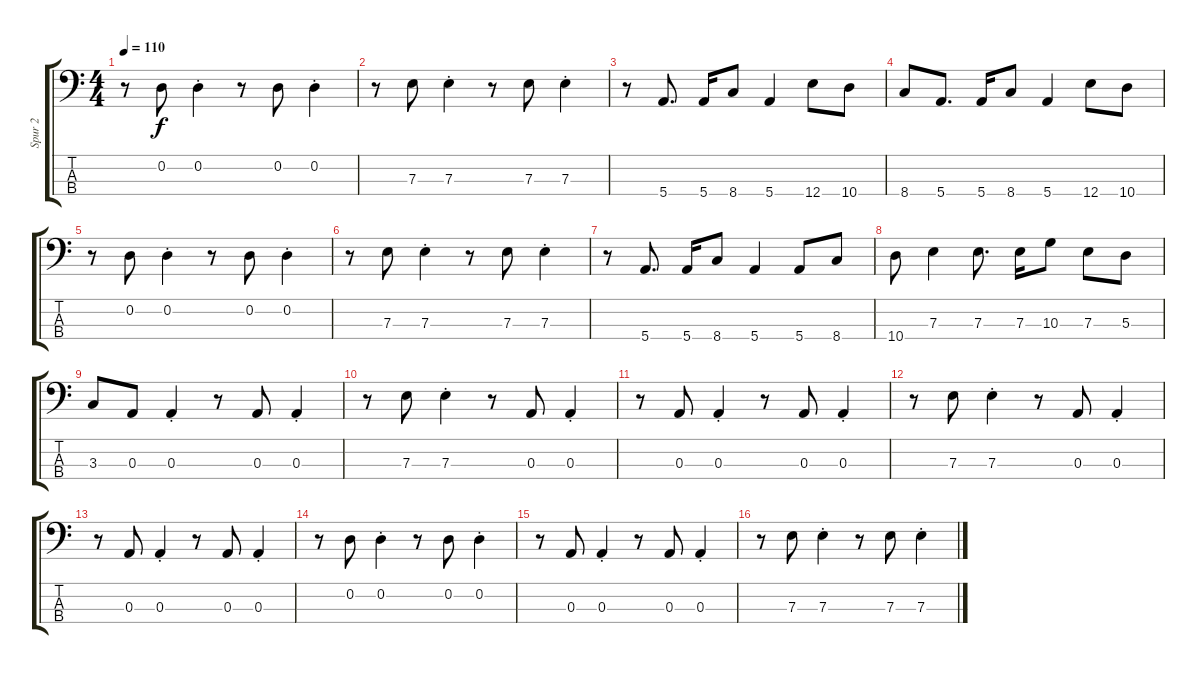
\track ("Spur 2" "Spur 2") {instrument electricbassfinger}
\staff {score tabs}
\tuning (G2 D2 A1 E1) {hide}
\ts (4 4)
\tempo 110
\clef f4
\ks c
r.8{dy f} 0.2.8 0.2{st}.4 r.8 0.2.8 0.2{st}.4 |
r.8 7.3.8 7.3{st}.4 r.8 7.3.8 7.3{st}.4 |
r.8 5.4.8{d} 5.4.16 8.4.8 5.4.4 12.4.8 10.4.8 |
8.4.8 5.4.8{d} 5.4.16 8.4.8 5.4.4 12.4.8 10.4.8 |
r.8 0.2.8 0.2{st}.4 r.8 0.2.8 0.2{st}.4 |
r.8 7.3.8 7.3{st}.4 r.8 7.3.8 7.3{st}.4 |
r.8 5.4.8{d} 5.4.16 8.4.8 5.4.4 5.4.8 8.4.8 |
10.4.8 7.3.4 7.3.8{d} 7.3.16 10.3.8 7.3.8 5.3.8 |
3.3.8 0.3.8 0.3{st}.4 r.8 0.3.8 0.3{st}.4 |
r.8 7.3.8 7.3{st}.4 r.8 0.3.8 0.3{st}.4 |
r.8 0.3.8 0.3{st}.4 r.8 0.3.8 0.3{st}.4 |
r.8 7.3.8 7.3{st}.4 r.8 0.3.8 0.3{st}.4 |
r.8 0.3.8 0.3{st}.4 r.8 0.3.8 0.3{st}.4 |
r.8 0.2.8 0.2{st}.4 r.8 0.2.8 0.2{st}.4 |
r.8 0.3.8 0.3{st}.4 r.8 0.3.8 0.3{st}.4 |
r.8 7.3.8 7.3{st}.4 r.8 7.3.8 7.3{st}.4
